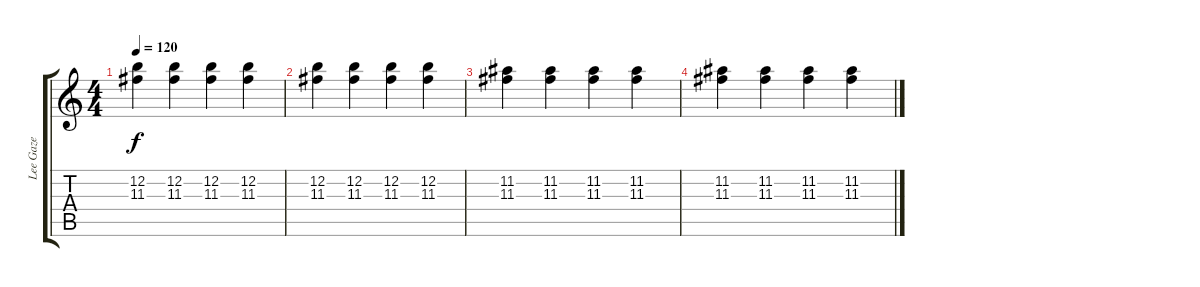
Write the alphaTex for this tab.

\track ("Lee Gaze" "Lee Gaze") {instrument acousticguitarsteel}
\staff {score tabs}
\tuning (E4 B3 G3 D3 A2 D2) {hide}
\ts (4 4)
\tempo 120
\clef g2
\ks c
(12.2 11.3).4{dy f} (12.2 11.3).4 (12.2 11.3).4 (12.2 11.3).4 |
(12.2 11.3).4 (12.2 11.3).4 (12.2 11.3).4 (12.2 11.3).4 |
(11.2 11.3).4 (11.2 11.3).4 (11.2 11.3).4 (11.2 11.3).4 |
(11.2 11.3).4 (11.2 11.3).4 (11.2 11.3).4 (11.2 11.3).4
